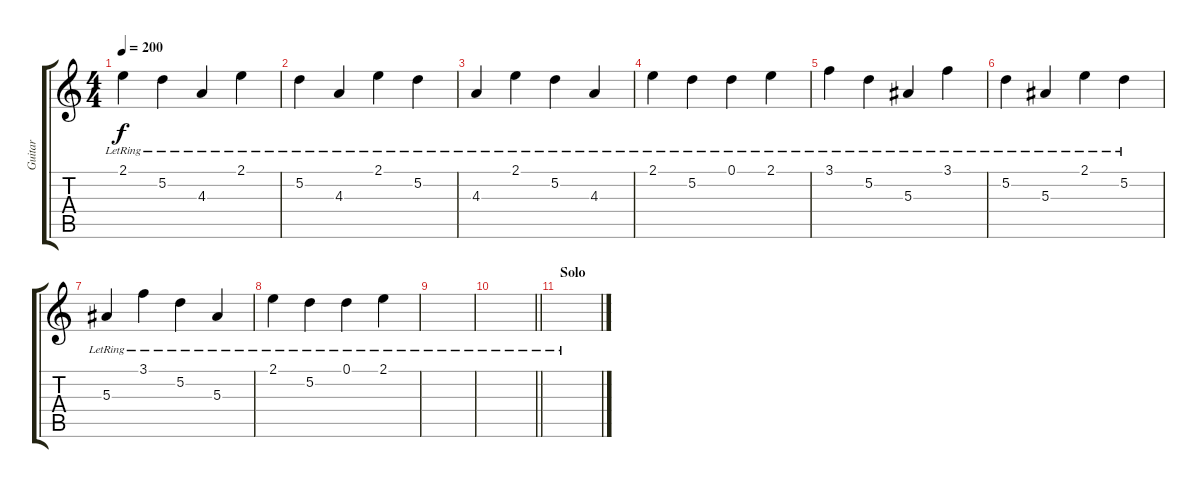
\track ("Guitar" "Guitar") {instrument overdrivenguitar}
\staff {score tabs}
\tuning (D4 A3 F3 C3 G2 C2) {hide}
\ts (4 4)
\tempo 200
\clef g2
\ks c
2.1{lr}.4{dy f} 5.2{lr}.4 4.3{lr}.4 2.1{lr}.4 |
5.2{lr}.4 4.3{lr}.4 2.1{lr}.4 5.2{lr}.4 |
4.3{lr}.4 2.1{lr}.4 5.2{lr}.4 4.3{lr}.4 |
2.1{lr}.4 5.2{lr}.4 0.1{lr}.4 2.1{lr}.4 |
3.1{lr}.4 5.2{lr}.4 5.3{lr}.4 3.1{lr}.4 |
5.2{lr}.4 5.3{lr}.4 2.1{lr}.4 5.2{lr}.4 |
5.3{lr}.4 3.1{lr}.4 5.2{lr}.4 5.3{lr}.4 |
2.1{lr}.4 5.2{lr}.4 0.1{lr}.4 2.1{lr}.4 |
|
\barLineRight lightlight
|
\section ("" "Solo")
